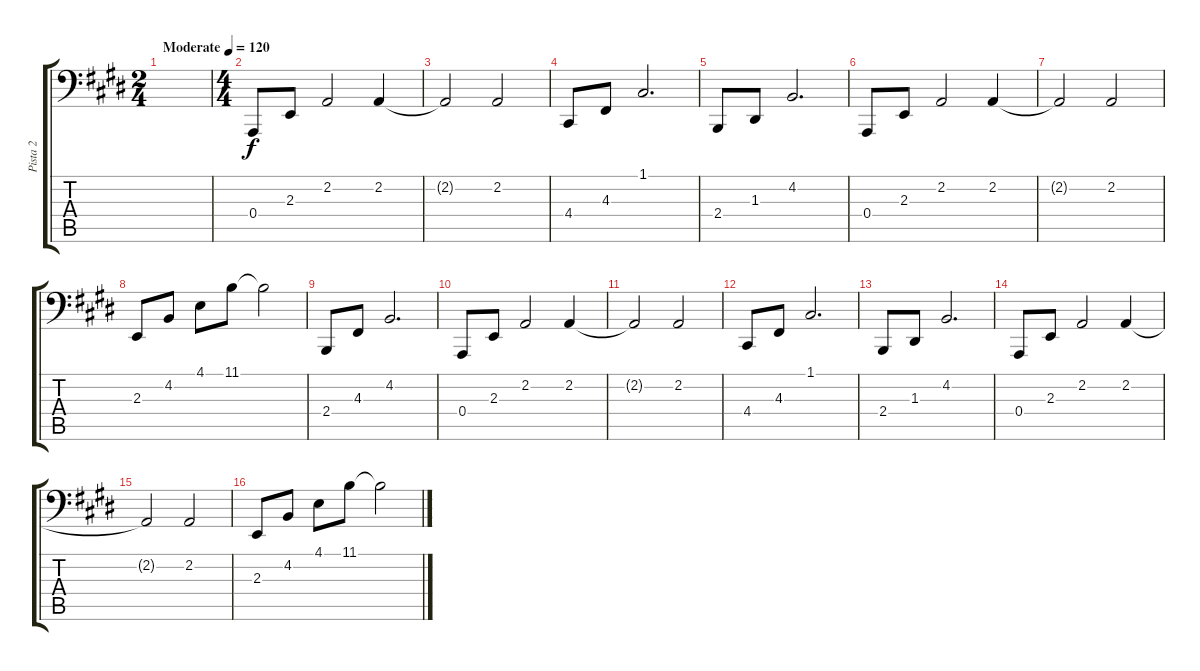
\track ("Pista 2" "Pista 2") {instrument acousticgrandpiano}
\staff {score tabs}
\tuning (C3 G2 D2 A1 E1 B0) {hide}
\ts (2 4)
\tempo (120 "Moderate")
\clef f4
\ks e
|
\ts (4 4)
0.4.8 2.3.8 2.2.2 2.2.4 |
2.2{t}.2 2.2.2 |
4.4.8 4.3.8 1.1.2{d} |
2.4.8 1.3.8 4.2.2{d} |
0.4.8 2.3.8 2.2.2 2.2.4 |
2.2{t}.2 2.2.2 |
2.3.8 4.2.8 4.1.8 11.1.8 11.1{t}.2 |
2.4.8 4.3.8 4.2.2{d} |
0.4.8 2.3.8 2.2.2 2.2.4 |
2.2{t}.2 2.2.2 |
4.4.8 4.3.8 1.1.2{d} |
2.4.8 1.3.8 4.2.2{d} |
0.4.8 2.3.8 2.2.2 2.2.4 |
2.2{t}.2 2.2.2 |
2.3.8 4.2.8 4.1.8 11.1.8 11.1{t}.2
